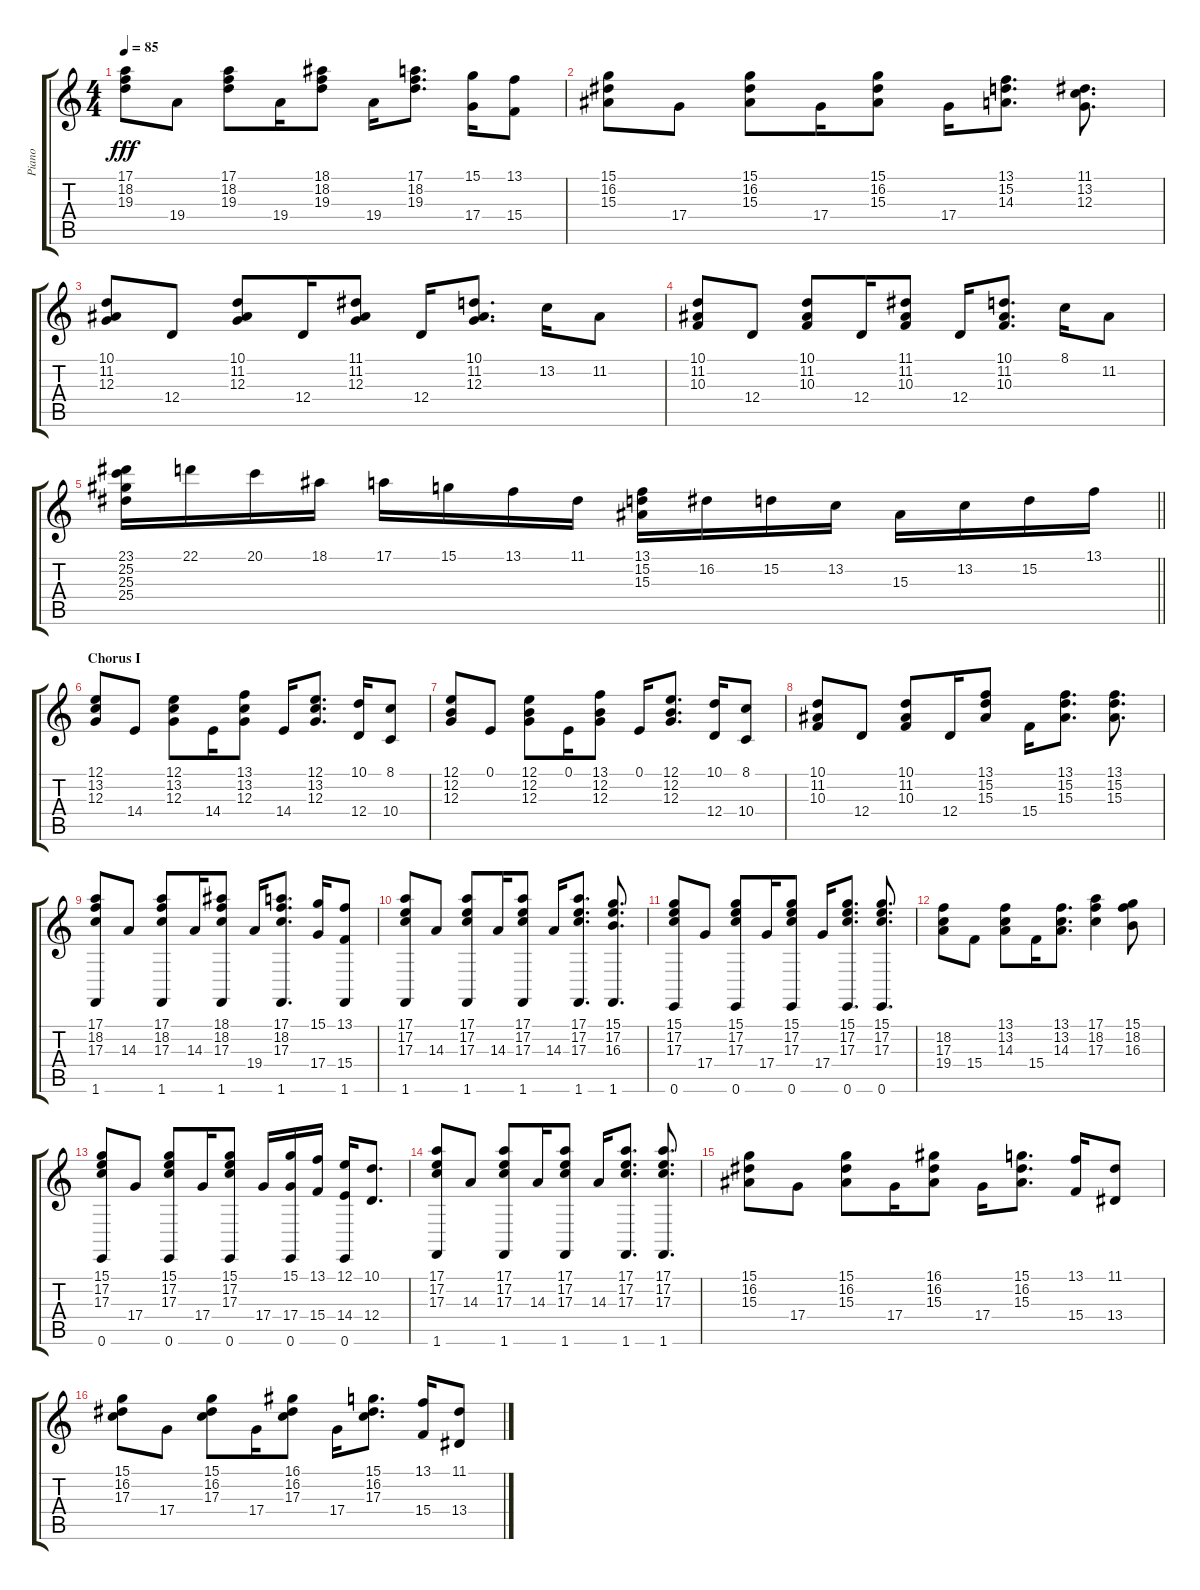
\track ("Piano" "Piano") {instrument acousticgrandpiano}
\staff {score tabs}
\tuning (E4 B3 G3 D3 A2 E2) {hide}
\ts (4 4)
\tempo 85
\clef g2
\ks c
(17.1 18.2 19.3).8{dy fff} 19.4.8 (17.1 18.2 19.3).8 19.4.16 (18.1 18.2 19.3).8 19.4.16 (17.1 18.2 19.3).8{d} (15.1 17.4).16 (13.1 15.4).8 |
(15.1 16.2 15.3).8 17.4.8 (15.1 16.2 15.3).8 17.4.16 (15.1 16.2 15.3).8 17.4.16 (13.1 15.2 14.3).8{d} (11.1 13.2 12.3).8{d} |
(10.1 11.2 12.3).8 12.4.8 (10.1 11.2 12.3).8 12.4.16 (11.1 11.2 12.3).8 12.4.16 (10.1 11.2 12.3).8{d} 13.2.16 11.2.8 |
(10.1 11.2 10.3).8 12.4.8 (10.1 11.2 10.3).8 12.4.16 (11.1 11.2 10.3).8 12.4.16 (10.1 11.2 10.3).8{d} 8.1.16 11.2.8 |
\barLineRight lightlight
(23.1 25.2 25.3 25.4).16 22.1.16 20.1.16 18.1.16 17.1.16 15.1.16 13.1.16 11.1.16 (13.1 15.2 15.3).16 16.2.16 15.2.16 13.2.16 15.3.16 13.2.16 15.2.16 13.1.16 |
\section ("" "Chorus I")
(12.1 13.2 12.3).8 14.4.8 (12.1 13.2 12.3).8 14.4.16 (13.1 13.2 12.3).8 14.4.16 (12.1 13.2 12.3).8{d} (10.1 12.4).16 (8.1 10.4).8 |
(12.1 12.2 12.3).8 0.1.8 (12.1 12.2 12.3).8 0.1.16 (13.1 12.2 12.3).8 0.1.16 (12.1 12.2 12.3).8{d} (10.1 12.4).16 (8.1 10.4).8 |
(10.1 11.2 10.3).8 12.4.8 (10.1 11.2 10.3).8 12.4.16 (13.1 15.2 15.3).8 15.4.16 (13.1 15.2 15.3).8{d} (13.1 15.2 15.3).8{d} |
(17.1 18.2 17.3 1.6).8 14.3.8 (17.1 18.2 17.3 1.6).8 14.3.16 (18.1 18.2 17.3 1.6).8 19.4.16 (17.1 18.2 17.3 1.6).8{d} (15.1 17.4).16 (13.1 15.4 1.6).8 |
(17.1 17.2 17.3 1.6).8 14.3.8 (17.1 17.2 17.3 1.6).8 14.3.16 (17.1 17.2 17.3 1.6).8 14.3.16 (17.1 17.2 17.3 1.6).8{d} (15.1 17.2 16.3 1.6).8{d} |
(15.1 17.2 17.3 0.6).8 17.4.8 (15.1 17.2 17.3 0.6).8 17.4.16 (15.1 17.2 17.3 0.6).8 17.4.16 (15.1 17.2 17.3 0.6).8{d} (15.1 17.2 17.3 0.6).8{d} |
(18.2 17.3 19.4).8 15.4.8 (13.1 13.2 14.3).8 15.4.16 (13.1 13.2 14.3).8{d} (17.1 18.2 17.3).4 (15.1 18.2 16.3).8 |
(15.1 17.2 17.3 0.6).8 17.4.8 (15.1 17.2 17.3 0.6).8 17.4.16 (15.1 17.2 17.3 0.6).8 17.4.16 (15.1 17.4 0.6).16 (13.1 15.4).16 (12.1 14.4 0.6).16 (10.1 12.4).8{d} |
(17.1 17.2 17.3 1.6).8 14.3.8 (17.1 17.2 17.3 1.6).8 14.3.16 (17.1 17.2 17.3 1.6).8 14.3.16 (17.1 17.2 17.3 1.6).8{d} (17.1 17.2 17.3 1.6).8{d} |
(15.1 16.2 15.3).8 17.4.8 (15.1 16.2 15.3).8 17.4.16 (16.1 16.2 15.3).8 17.4.16 (15.1 16.2 15.3).8{d} (13.1 15.4).16 (11.1 13.4).8 |
(15.1 16.2 17.3).8 17.4.8 (15.1 16.2 17.3).8 17.4.16 (16.1 16.2 17.3).8 17.4.16 (15.1 16.2 17.3).8{d} (13.1 15.4).16 (11.1 13.4).8
